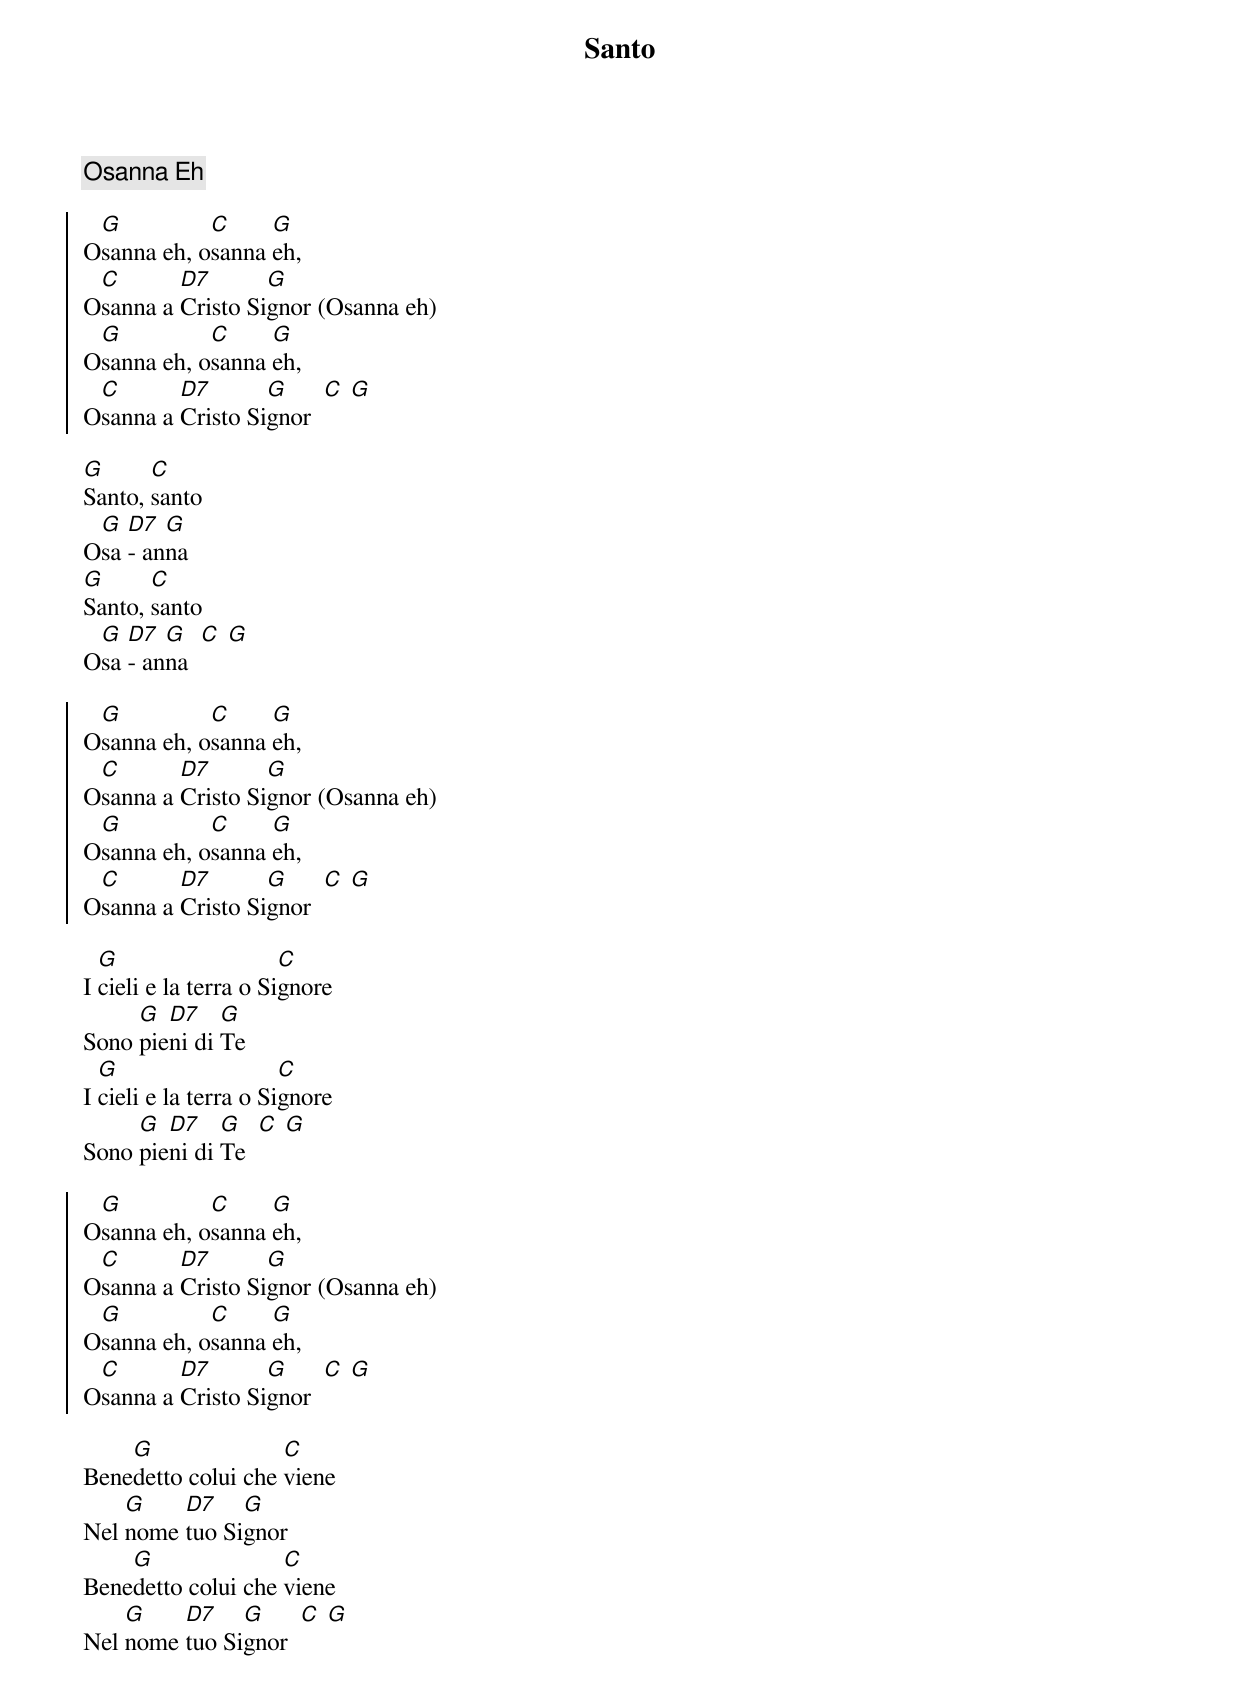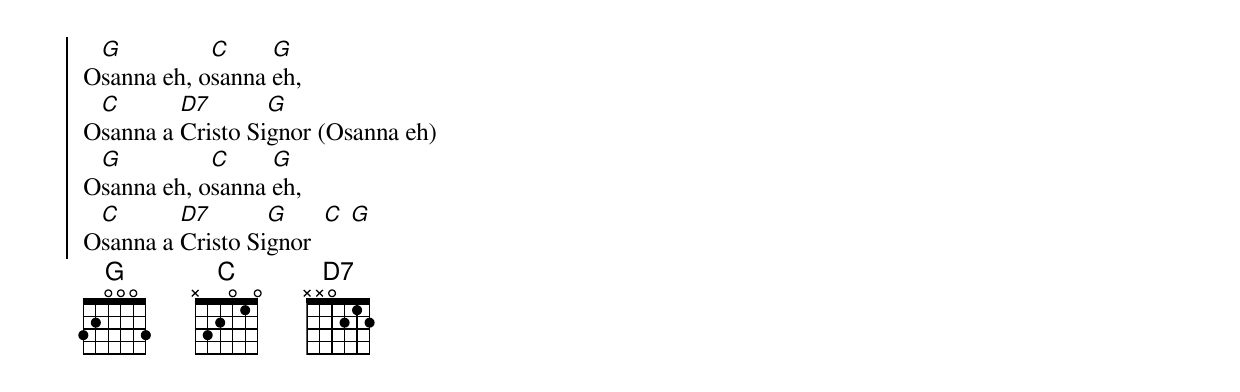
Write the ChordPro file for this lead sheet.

{title: Santo}
{c: Osanna Eh}

{soc: }
O[G]sanna eh, o[C]sanna [G]eh,
O[C]sanna a [D7]Cristo Si[G]gnor (Osanna eh)
O[G]sanna eh, o[C]sanna [G]eh,
O[C]sanna a [D7]Cristo Si[G]gnor  [C] [G]
{eoc}

[G]Santo, [C]santo
O[G]sa [D7]- an[G]na
[G]Santo, [C]santo
O[G]sa [D7]- an[G]na  [C] [G]

{soc: }
O[G]sanna eh, o[C]sanna [G]eh,
O[C]sanna a [D7]Cristo Si[G]gnor (Osanna eh)
O[G]sanna eh, o[C]sanna [G]eh,
O[C]sanna a [D7]Cristo Si[G]gnor  [C] [G]
{eoc}

I [G]cieli e la terra o Si[C]gnore
Sono [G]pie[D7]ni di [G]Te
I [G]cieli e la terra o Si[C]gnore
Sono [G]pie[D7]ni di [G]Te  [C] [G]

{soc: }
O[G]sanna eh, o[C]sanna [G]eh,
O[C]sanna a [D7]Cristo Si[G]gnor (Osanna eh)
O[G]sanna eh, o[C]sanna [G]eh,
O[C]sanna a [D7]Cristo Si[G]gnor  [C] [G]
{eoc}

Bene[G]detto colui che [C]viene
Nel [G]nome [D7]tuo Si[G]gnor
Bene[G]detto colui che [C]viene
Nel [G]nome [D7]tuo Si[G]gnor  [C] [G]

{soc: }
O[G]sanna eh, o[C]sanna [G]eh,
O[C]sanna a [D7]Cristo Si[G]gnor (Osanna eh)
O[G]sanna eh, o[C]sanna [G]eh,
O[C]sanna a [D7]Cristo Si[G]gnor  [C] [G]
{eoc}
